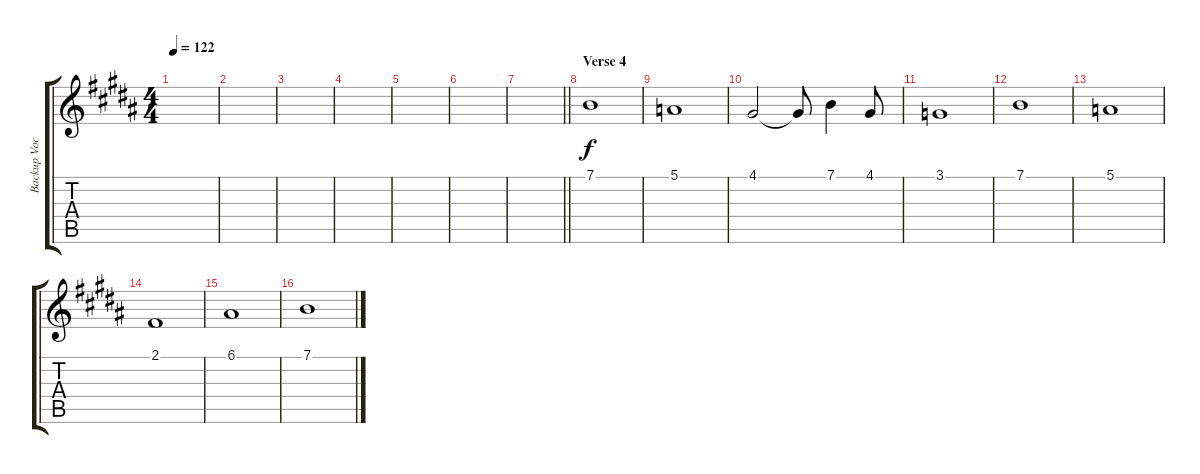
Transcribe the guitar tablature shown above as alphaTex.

\track ("Backup Vocals" "Backup Voc") {instrument lead2sawtooth}
\staff {score tabs}
\tuning (E4 B3 G3 D3 A2 E2) {hide}
\ts (4 4)
\tempo 122
\clef g2
\ks b
|
|
|
|
|
|
\barLineRight lightlight
|
\section ("" "Verse 4")
7.1.1 |
5.1.1 |
4.1.2 4.1{t}.8 7.1.4 4.1.8 |
3.1.1 |
7.1.1 |
5.1.1 |
2.1.1 |
6.1.1 |
7.1.1
